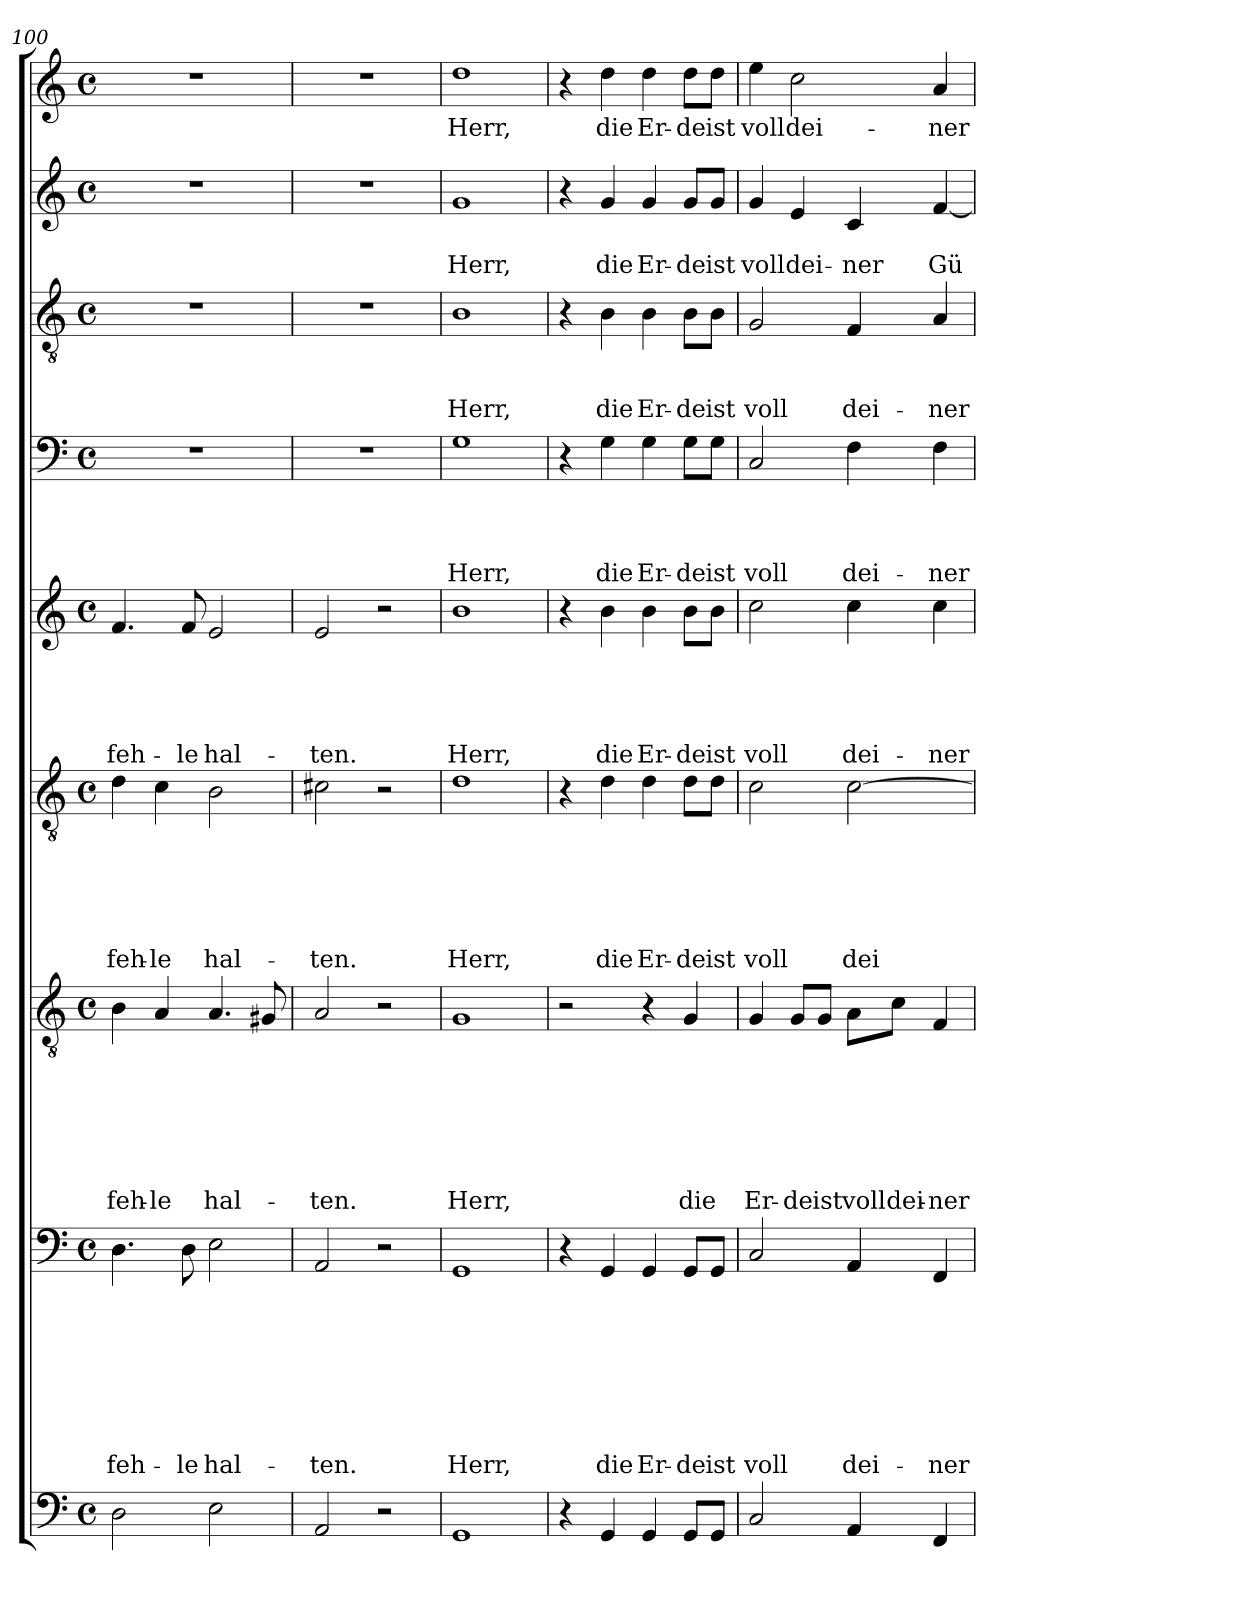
**kern	**kern	**text	**text	**text	**text	**text	**text	**text	**text	**kern	**text	**text	**text	**text	**text	**text	**text	**kern	**text	**text	**text	**text	**text	**text	**kern	**text	**text	**text	**text	**text	**kern	**text	**text	**text	**text	**kern	**text	**text	**text	**kern	**text	**text	**kern	**text
*part9	*part8	*part8	*part8	*part8	*part8	*part8	*part8	*part8	*part8	*part7	*part7	*part7	*part7	*part7	*part7	*part7	*part7	*part6	*part6	*part6	*part6	*part6	*part6	*part6	*part5	*part5	*part5	*part5	*part5	*part5	*part4	*part4	*part4	*part4	*part4	*part3	*part3	*part3	*part3	*part2	*part2	*part2	*part1	*part1
*staff9	*staff8	*staff8	*staff8	*staff8	*staff8	*staff8	*staff8	*staff8	*staff8	*staff7	*staff7	*staff7	*staff7	*staff7	*staff7	*staff7	*staff7	*staff6	*staff6	*staff6	*staff6	*staff6	*staff6	*staff6	*staff5	*staff5	*staff5	*staff5	*staff5	*staff5	*staff4	*staff4	*staff4	*staff4	*staff4	*staff3	*staff3	*staff3	*staff3	*staff2	*staff2	*staff2	*staff1	*staff1
*clefF4	*clefF4	*	*	*	*	*	*	*	*	*clefGv2	*	*	*	*	*	*	*	*clefGv2	*	*	*	*	*	*	*clefG2	*	*	*	*	*	*clefF4	*	*	*	*	*clefGv2	*	*	*	*clefG2	*	*	*clefG2	*
*k[]	*k[]	*	*	*	*	*	*	*	*	*k[]	*	*	*	*	*	*	*	*k[]	*	*	*	*	*	*	*k[]	*	*	*	*	*	*k[]	*	*	*	*	*k[]	*	*	*	*k[]	*	*	*k[]	*
*C:	*C:	*	*	*	*	*	*	*	*	*C:	*	*	*	*	*	*	*	*C:	*	*	*	*	*	*	*C:	*	*	*	*	*	*C:	*	*	*	*	*C:	*	*	*	*C:	*	*	*C:	*
*M4/4	*M4/4	*	*	*	*	*	*	*	*	*M4/4	*	*	*	*	*	*	*	*M4/4	*	*	*	*	*	*	*M4/4	*	*	*	*	*	*M4/4	*	*	*	*	*M4/4	*	*	*	*M4/4	*	*	*M4/4	*
*met(c)	*met(c)	*	*	*	*	*	*	*	*	*met(c)	*	*	*	*	*	*	*	*met(c)	*	*	*	*	*	*	*met(c)	*	*	*	*	*	*met(c)	*	*	*	*	*met(c)	*	*	*	*met(c)	*	*	*met(c)	*
=100	=100	=100	=100	=100	=100	=100	=100	=100	=100	=100	=100	=100	=100	=100	=100	=100	=100	=100	=100	=100	=100	=100	=100	=100	=100	=100	=100	=100	=100	=100	=100	=100	=100	=100	=100	=100	=100	=100	=100	=100	=100	=100	=100	=100
!	!	!	!	!	!	!	!	!	!LO:LY:b	!	!	!	!	!	!	!	!LO:LY:b	!	!	!	!	!	!	!LO:LY:b	!	!	!	!	!	!LO:LY:b	!	!	!	!	!	!	!	!	!	!	!	!	!	!
2D\	4.D\	.	.	.	.	.	.	.	-feh-	4B\	.	.	.	.	.	.	-feh-	4d\	.	.	.	.	.	-feh-	4.f/	.	.	.	.	-feh-	1r	.	.	.	.	1r	.	.	.	1r	.	.	1r	.
!	!	!	!	!	!	!	!	!	!	!	!	!	!	!	!	!	!LO:LY:b	!	!	!	!	!	!	!LO:LY:b	!	!	!	!	!	!	!	!	!	!	!	!	!	!	!	!	!	!	!	!
.	.	.	.	.	.	.	.	.	.	4A/	.	.	.	.	.	.	-le	4c\	.	.	.	.	.	-le	.	.	.	.	.	.	.	.	.	.	.	.	.	.	.	.	.	.	.	.
!	!	!	!	!	!	!	!	!	!LO:LY:b	!	!	!	!	!	!	!	!	!	!	!	!	!	!	!	!	!	!	!	!	!LO:LY:b	!	!	!	!	!	!	!	!	!	!	!	!	!	!
.	8D\	.	.	.	.	.	.	.	-le	.	.	.	.	.	.	.	.	.	.	.	.	.	.	.	8f/	.	.	.	.	-le	.	.	.	.	.	.	.	.	.	.	.	.	.	.
!	!	!	!	!	!	!	!	!	!LO:LY:b	!	!	!	!	!	!	!	!LO:LY:b	!	!	!	!	!	!	!LO:LY:b	!	!	!	!	!	!LO:LY:b	!	!	!	!	!	!	!	!	!	!	!	!	!	!
2E\	2E\	.	.	.	.	.	.	.	hal-	4.A/	.	.	.	.	.	.	hal-	2B\	.	.	.	.	.	hal-	2e/	.	.	.	.	hal-	.	.	.	.	.	.	.	.	.	.	.	.	.	.
.	.	.	.	.	.	.	.	.	.	8G#X/	.	.	.	.	.	.	.	.	.	.	.	.	.	.	.	.	.	.	.	.	.	.	.	.	.	.	.	.	.	.	.	.	.	.
=101	=101	=101	=101	=101	=101	=101	=101	=101	=101	=101	=101	=101	=101	=101	=101	=101	=101	=101	=101	=101	=101	=101	=101	=101	=101	=101	=101	=101	=101	=101	=101	=101	=101	=101	=101	=101	=101	=101	=101	=101	=101	=101	=101	=101
!	!	!	!	!	!	!	!	!	!LO:LY:b	!	!	!	!	!	!	!	!LO:LY:b	!	!	!	!	!	!	!LO:LY:b	!	!	!	!	!	!LO:LY:b	!	!	!	!	!	!	!	!	!	!	!	!	!	!
2AA/	2AA/	.	.	.	.	.	.	.	-ten.	2A/	.	.	.	.	.	.	-ten.	2c#X\	.	.	.	.	.	-ten.	2e/	.	.	.	.	-ten.	1r	.	.	.	.	1r	.	.	.	1r	.	.	1r	.
2r	2r	.	.	.	.	.	.	.	.	2r	.	.	.	.	.	.	.	2r	.	.	.	.	.	.	2r	.	.	.	.	.	.	.	.	.	.	.	.	.	.	.	.	.	.	.
=102	=102	=102	=102	=102	=102	=102	=102	=102	=102	=102	=102	=102	=102	=102	=102	=102	=102	=102	=102	=102	=102	=102	=102	=102	=102	=102	=102	=102	=102	=102	=102	=102	=102	=102	=102	=102	=102	=102	=102	=102	=102	=102	=102	=102
!	!	!	!	!	!	!	!	!	!LO:LY:b	!	!	!	!	!	!	!	!LO:LY:b	!	!	!	!	!	!	!LO:LY:b	!	!	!	!	!	!LO:LY:b	!	!	!	!	!LO:LY:b	!	!	!	!LO:LY:b	!	!	!LO:LY:b	!	!LO:LY:b
1GG	1GG	.	.	.	.	.	.	.	Herr,	1G	.	.	.	.	.	.	Herr,	1d	.	.	.	.	.	Herr,	1b	.	.	.	.	Herr,	1G	.	.	.	Herr,	1B	.	.	Herr,	1g	.	Herr,	1dd	Herr,
=103	=103	=103	=103	=103	=103	=103	=103	=103	=103	=103	=103	=103	=103	=103	=103	=103	=103	=103	=103	=103	=103	=103	=103	=103	=103	=103	=103	=103	=103	=103	=103	=103	=103	=103	=103	=103	=103	=103	=103	=103	=103	=103	=103	=103
4r	4r	.	.	.	.	.	.	.	.	2r	.	.	.	.	.	.	.	4r	.	.	.	.	.	.	4r	.	.	.	.	.	4r	.	.	.	.	4r	.	.	.	4r	.	.	4r	.
!	!	!	!	!	!	!	!	!	!LO:LY:b	!	!	!	!	!	!	!	!	!	!	!	!	!	!	!LO:LY:b	!	!	!	!	!	!LO:LY:b	!	!	!	!	!LO:LY:b	!	!	!	!LO:LY:b	!	!	!LO:LY:b	!	!LO:LY:b
4GG/	4GG/	.	.	.	.	.	.	.	die	.	.	.	.	.	.	.	.	4d\	.	.	.	.	.	die	4b\	.	.	.	.	die	4G\	.	.	.	die	4B\	.	.	die	4g/	.	die	4dd\	die
!	!	!	!	!	!	!	!	!	!LO:LY:b	!	!	!	!	!	!	!	!	!	!	!	!	!	!	!LO:LY:b	!	!	!	!	!	!LO:LY:b	!	!	!	!	!LO:LY:b	!	!	!	!LO:LY:b	!	!	!LO:LY:b	!	!LO:LY:b
4GG/	4GG/	.	.	.	.	.	.	.	Er-	4r	.	.	.	.	.	.	.	4d\	.	.	.	.	.	Er-	4b\	.	.	.	.	Er-	4G\	.	.	.	Er-	4B\	.	.	Er-	4g/	.	Er-	4dd\	Er-
!	!	!	!	!	!	!	!	!	!LO:LY:b	!	!	!	!	!	!	!	!LO:LY:b	!	!	!	!	!	!	!LO:LY:b	!	!	!	!	!	!LO:LY:b	!	!	!	!	!LO:LY:b	!	!	!	!LO:LY:b	!	!	!LO:LY:b	!	!LO:LY:b
8GG/L	8GG/L	.	.	.	.	.	.	.	-de	4G/	.	.	.	.	.	.	die	8d\L	.	.	.	.	.	-de	8b\L	.	.	.	.	-de	8G\L	.	.	.	-de	8B\L	.	.	-de	8g/L	.	-de	8dd\L	-de
!	!	!	!	!	!	!	!	!	!LO:LY:b	!	!	!	!	!	!	!	!	!	!	!	!	!	!	!LO:LY:b	!	!	!	!	!	!LO:LY:b	!	!	!	!	!LO:LY:b	!	!	!	!LO:LY:b	!	!	!LO:LY:b	!	!LO:LY:b
8GG/J	8GG/J	.	.	.	.	.	.	.	ist	.	.	.	.	.	.	.	.	8d\J	.	.	.	.	.	ist	8b\J	.	.	.	.	ist	8G\J	.	.	.	ist	8B\J	.	.	ist	8g/J	.	ist	8dd\J	ist
!!LO:LB:g=z
=104	=104	=104	=104	=104	=104	=104	=104	=104	=104	=104	=104	=104	=104	=104	=104	=104	=104	=104	=104	=104	=104	=104	=104	=104	=104	=104	=104	=104	=104	=104	=104	=104	=104	=104	=104	=104	=104	=104	=104	=104	=104	=104	=104	=104
!	!	!	!	!	!	!	!	!	!LO:LY:b	!	!	!	!	!	!	!	!LO:LY:b	!	!	!	!	!	!	!LO:LY:b	!	!	!	!	!	!LO:LY:b	!	!	!	!	!LO:LY:b	!	!	!	!LO:LY:b	!	!	!LO:LY:b	!	!LO:LY:b
2C/	2C/	.	.	.	.	.	.	.	voll	4G/	.	.	.	.	.	.	Er-	2c\	.	.	.	.	.	voll	2cc\	.	.	.	.	voll	2C/	.	.	.	voll	2G/	.	.	voll	4g/	.	voll	4ee\	voll
!	!	!	!	!	!	!	!	!	!	!	!	!	!	!	!	!	!LO:LY:b	!	!	!	!	!	!	!	!	!	!	!	!	!	!	!	!	!	!	!	!	!	!	!	!	!LO:LY:b	!	!LO:LY:b
.	.	.	.	.	.	.	.	.	.	8G/L	.	.	.	.	.	.	-de	.	.	.	.	.	.	.	.	.	.	.	.	.	.	.	.	.	.	.	.	.	.	4e/	.	dei-	2cc\	dei-
!	!	!	!	!	!	!	!	!	!	!	!	!	!	!	!	!	!LO:LY:b	!	!	!	!	!	!	!	!	!	!	!	!	!	!	!	!	!	!	!	!	!	!	!	!	!	!	!
.	.	.	.	.	.	.	.	.	.	8G/J	.	.	.	.	.	.	ist	.	.	.	.	.	.	.	.	.	.	.	.	.	.	.	.	.	.	.	.	.	.	.	.	.	.	.
!	!	!	!	!	!	!	!	!	!LO:LY:b	!	!	!	!	!	!	!	!LO:LY:b	!	!	!	!	!	!	!LO:LY:b	!	!	!	!	!	!LO:LY:b	!	!	!	!	!LO:LY:b	!	!	!	!LO:LY:b	!	!	!LO:LY:b	!	!
4AA/	4AA/	.	.	.	.	.	.	.	dei-	8A\L	.	.	.	.	.	.	voll	[2c\	.	.	.	.	.	dei-	4cc\	.	.	.	.	dei-	4F\	.	.	.	dei-	4F/	.	.	dei-	4c/	.	-ner	.	.
!	!	!	!	!	!	!	!	!	!	!	!	!	!	!	!	!	!LO:LY:b	!	!	!	!	!	!	!	!	!	!	!	!	!	!	!	!	!	!	!	!	!	!	!	!	!	!	!
.	.	.	.	.	.	.	.	.	.	8c\J	.	.	.	.	.	.	dei-	.	.	.	.	.	.	.	.	.	.	.	.	.	.	.	.	.	.	.	.	.	.	.	.	.	.	.
!	!	!	!	!	!	!	!	!	!LO:LY:b	!	!	!	!	!	!	!	!LO:LY:b	!	!	!	!	!	!	!	!	!	!	!	!	!LO:LY:b	!	!	!	!	!LO:LY:b	!	!	!	!LO:LY:b	!	!	!LO:LY:b	!	!LO:LY:b
4FF/	4FF/	.	.	.	.	.	.	.	-ner	4F/	.	.	.	.	.	.	-ner	.	.	.	.	.	.	.	4cc\	.	.	.	.	-ner	4F\	.	.	.	-ner	4A/	.	.	-ner	[4f/	.	Gü-	4a/	-ner
=	=	=	=	=	=	=	=	=	=	=	=	=	=	=	=	=	=	=	=	=	=	=	=	=	=	=	=	=	=	=	=	=	=	=	=	=	=	=	=	=	=	=	=	=
*-	*-	*-	*-	*-	*-	*-	*-	*-	*-	*-	*-	*-	*-	*-	*-	*-	*-	*-	*-	*-	*-	*-	*-	*-	*-	*-	*-	*-	*-	*-	*-	*-	*-	*-	*-	*-	*-	*-	*-	*-	*-	*-	*-	*-
